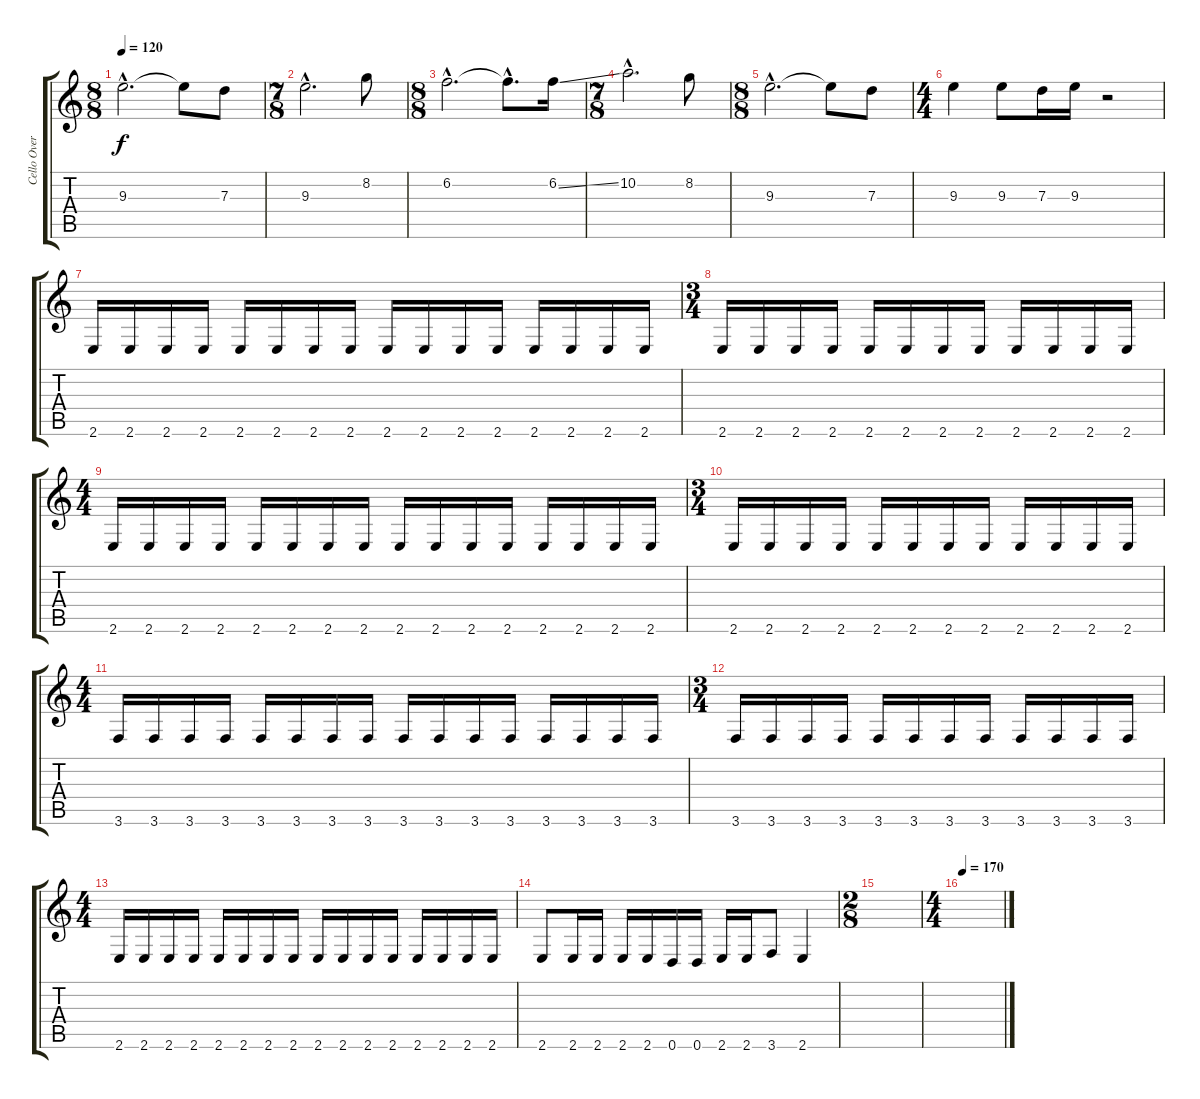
\track ("Cello Overall" "Cello Over") {instrument distortionguitar}
\staff {score tabs}
\tuning (E4 B3 G3 D3 A2 D2) {hide}
\ts (8 8)
\tempo 120
\clef g2
\ks c
9.3{hac}.2{d dy f} 9.3{t}.8 7.3.8 |
\ts (7 8)
9.3{hac}.2{d} 8.2.8 |
\ts (8 8)
6.2{hac}.2{d} 6.2{hac t}.8{d} 6.2{ss}.16 |
\ts (7 8)
10.2{hac}.2{d} 8.2.8 |
\ts (8 8)
9.3{hac}.2{d} 9.3{t}.8 7.3.8 |
\ts (4 4)
9.3.4 9.3.8 7.3.16 9.3.16 r.2 |
2.6.16 2.6.16 2.6.16 2.6.16 2.6.16 2.6.16 2.6.16 2.6.16 2.6.16 2.6.16 2.6.16 2.6.16 2.6.16 2.6.16 2.6.16 2.6.16 |
\ts (3 4)
2.6.16 2.6.16 2.6.16 2.6.16 2.6.16 2.6.16 2.6.16 2.6.16 2.6.16 2.6.16 2.6.16 2.6.16 |
\ts (4 4)
2.6.16 2.6.16 2.6.16 2.6.16 2.6.16 2.6.16 2.6.16 2.6.16 2.6.16 2.6.16 2.6.16 2.6.16 2.6.16 2.6.16 2.6.16 2.6.16 |
\ts (3 4)
2.6.16 2.6.16 2.6.16 2.6.16 2.6.16 2.6.16 2.6.16 2.6.16 2.6.16 2.6.16 2.6.16 2.6.16 |
\ts (4 4)
3.6.16 3.6.16 3.6.16 3.6.16 3.6.16 3.6.16 3.6.16 3.6.16 3.6.16 3.6.16 3.6.16 3.6.16 3.6.16 3.6.16 3.6.16 3.6.16 |
\ts (3 4)
3.6.16 3.6.16 3.6.16 3.6.16 3.6.16 3.6.16 3.6.16 3.6.16 3.6.16 3.6.16 3.6.16 3.6.16 |
\ts (4 4)
2.6.16 2.6.16 2.6.16 2.6.16 2.6.16 2.6.16 2.6.16 2.6.16 2.6.16 2.6.16 2.6.16 2.6.16 2.6.16 2.6.16 2.6.16 2.6.16 |
2.6.8 2.6.16 2.6.16 2.6.16 2.6.16 0.6.16 0.6.16 2.6.16 2.6.16 3.6.8 2.6.4 |
\ts (2 8)
|
\ts (4 4)
\tempo 170
